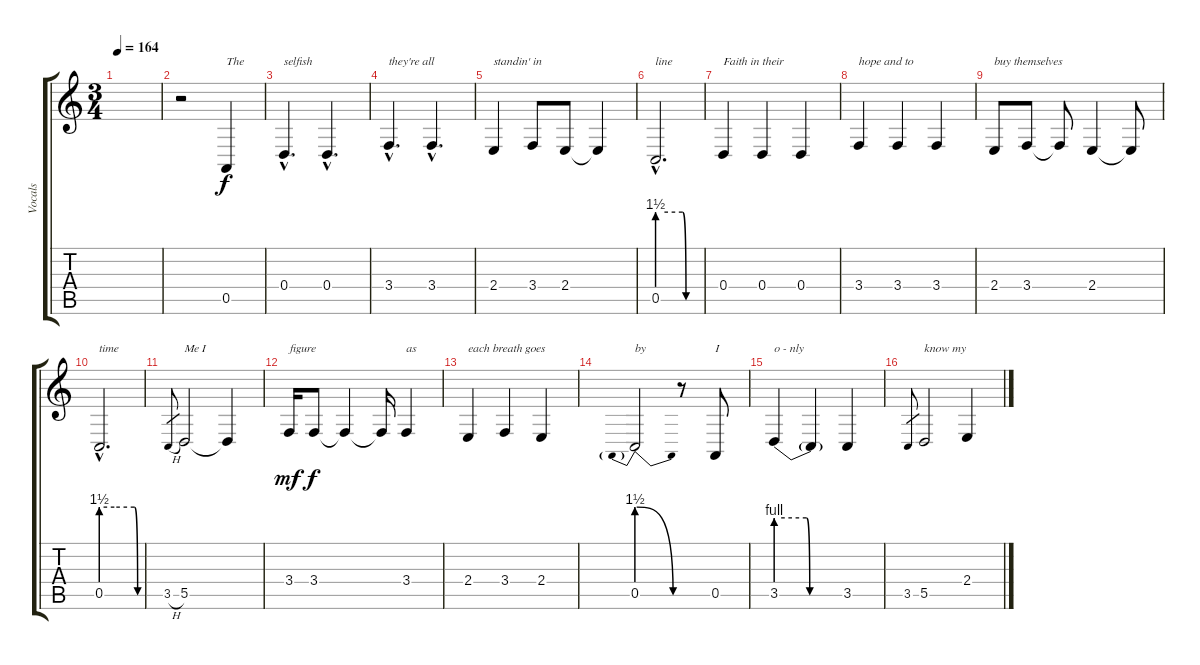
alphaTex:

\track ("Vocals" "Vocals") {instrument lead1square}
\staff {score tabs}
\tuning (E4 B3 G3 D3 A2 E2) {hide}
\ts (3 4)
\tempo 164
\clef g2
\ks c
|
r.2 0.5.4{txt "The"} |
0.4{hac}.4{d txt "selfish"} 0.4{hac}.4{d} |
3.4{hac}.4{d txt "they're all"} 3.4{hac}.4{d} |
2.4.4{txt "standin' in"} 3.4.8 2.4.8 2.4{t}.4 |
0.5{be (custom 0 6 35 6 40 0 60 0) hac}.2{d txt "line"} |
0.4.4{txt "Faith in their"} 0.4.4 0.4.4 |
3.4.4{txt "hope and to"} 3.4.4 3.4.4 |
2.4.8{txt "buy themselves"} 3.4.8 3.4{t}.8 2.4.4 2.4{t}.8 |
0.5{be (custom 0 6 20 6 50 6 55 0 60 0) hac}.2{d txt "time"} |
3.5{h}.8{gr} 5.5.2{txt "Me I"} 5.5{t}.4 |
3.4.16{txt "figure" dy mf} 3.4.8{dy f} 3.4{t}.4 3.4{t}.16 3.4.4{txt "as"} |
2.4.4{txt "each breath goes"} 3.4.4 2.4.4 |
0.5{be (prebendrelease 0 6 60 0)}.2{txt "by"} r.8 0.5.8{txt "I"} |
3.5{be (custom 0 4 27 4 30 0 40 0 60 0)}.4{txt "o - nly"} 3.5{t}.4 3.5.4 |
3.5.8{gr} 5.5.2{txt "know my"} 2.4.4
